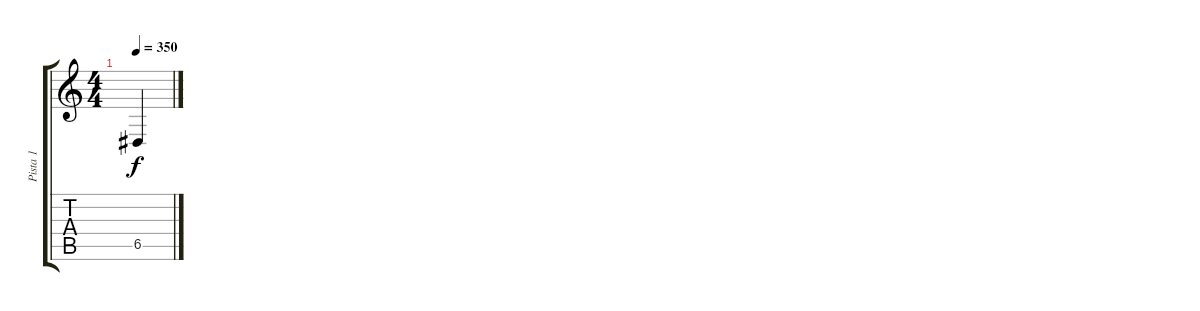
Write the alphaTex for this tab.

\track ("Pista 1" "Pista 1") {instrument pad3polysynth}
\staff {score tabs}
\tuning (E4 B3 G3 D3 A2 E2) {hide}
\ts (4 4)
\tempo 350
\clef g2
\ks c
6.5.4{dy f}
